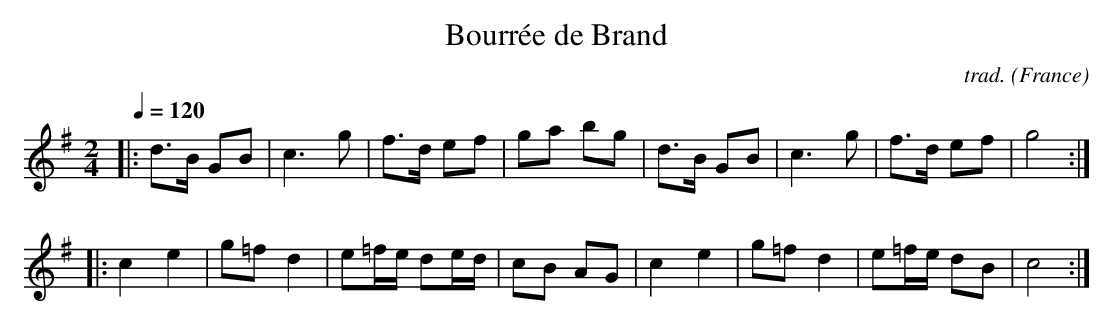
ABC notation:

X:1
T:Bourrée de Brand
C:trad.
O:France
M:2/4
L:1/8
Q:1/4=120
K:G
|:d>B GB|c3g|f>d ef|ga bg|d>B GB|c3g|f>d ef|g4:|
|:c2e2|g=fd2|e=f/2e/2 de/2d/2|cB AG|c2e2|g=fd2|e=f/2e/2 dB|c4:|
